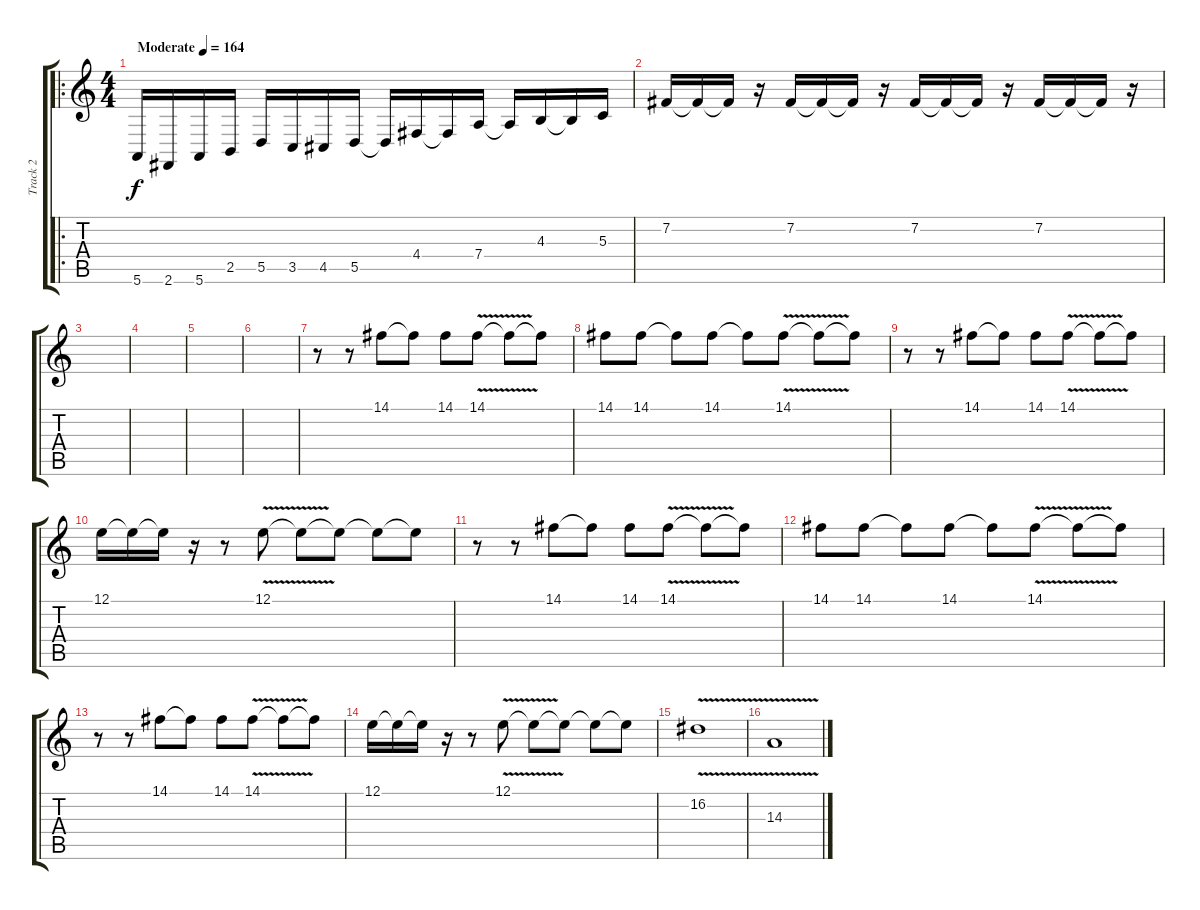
\track ("Track 2" "Track 2") {instrument lead5charang}
\staff {score tabs}
\tuning (E4 B3 G3 D3 A2 E2) {hide}
\ro
\ts (4 4)
\tempo (164 "Moderate")
\clef g2
\ks c
5.6.16{dy f instrument lead5charang} 2.6.16 5.6.16 2.5.16 5.5.16 3.5.16 4.5.16 5.5.16 5.5{t}.16 4.4.16 4.4{t}.16 7.4.16 7.4{t}.16 4.3.16 4.3{t}.16 5.3.16 |
7.2.16 7.2{t}.16 7.2{t}.16 r.16 7.2.16 7.2{t}.16 7.2{t}.16 r.16 7.2.16 7.2{t}.16 7.2{t}.16 r.16 7.2.16 7.2{t}.16 7.2{t}.16 r.16 |
|
|
|
|
r.8 r.8 14.1.8 14.1{t}.8 14.1.8 14.1{v}.8 14.1{t}.8 14.1{t}.8 |
14.1.8 14.1.8 14.1{t}.8 14.1.8 14.1{t}.8 14.1{v}.8 14.1{t}.8 14.1{t}.8 |
r.8 r.8 14.1.8 14.1{t}.8 14.1.8 14.1{v}.8 14.1{t}.8 14.1{t}.8 |
12.1.16 12.1{t}.16 12.1{t}.16 r.16 r.8 12.1{v}.8 12.1{t}.8 12.1{t}.8 12.1{t}.8 12.1{t}.8 |
r.8 r.8 14.1.8 14.1{t}.8 14.1.8 14.1{v}.8 14.1{t}.8 14.1{t}.8 |
14.1.8 14.1.8 14.1{t}.8 14.1.8 14.1{t}.8 14.1{v}.8 14.1{t}.8 14.1{t}.8 |
r.8 r.8 14.1.8 14.1{t}.8 14.1.8 14.1{v}.8 14.1{t}.8 14.1{t}.8 |
12.1.16 12.1{t}.16 12.1{t}.16 r.16 r.8 12.1{v}.8 12.1{t}.8 12.1{t}.8 12.1{t}.8 12.1{t}.8 |
16.2{v}.1 |
14.3{v}.1
